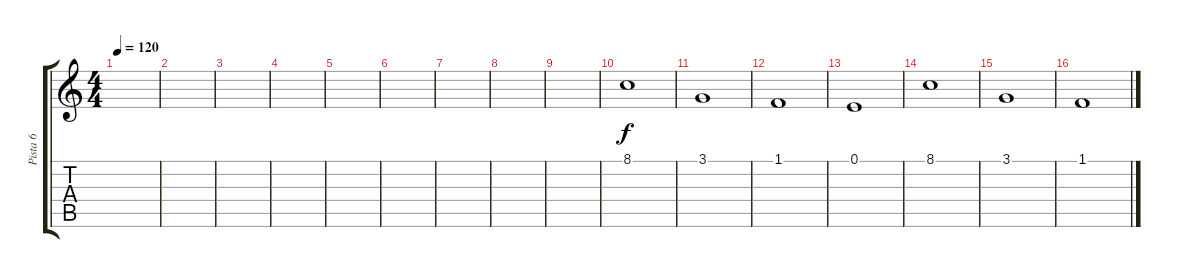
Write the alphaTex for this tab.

\track ("Pista 6" "Pista 6") {instrument pad1newage}
\staff {score tabs}
\tuning (E4 B3 G3 D3 A2 E2) {hide}
\ts (4 4)
\tempo 120
\clef g2
\ks c
|
|
|
|
|
|
|
|
|
8.1.1 |
3.1.1 |
1.1.1 |
0.1.1 |
8.1.1 |
3.1.1 |
1.1.1
